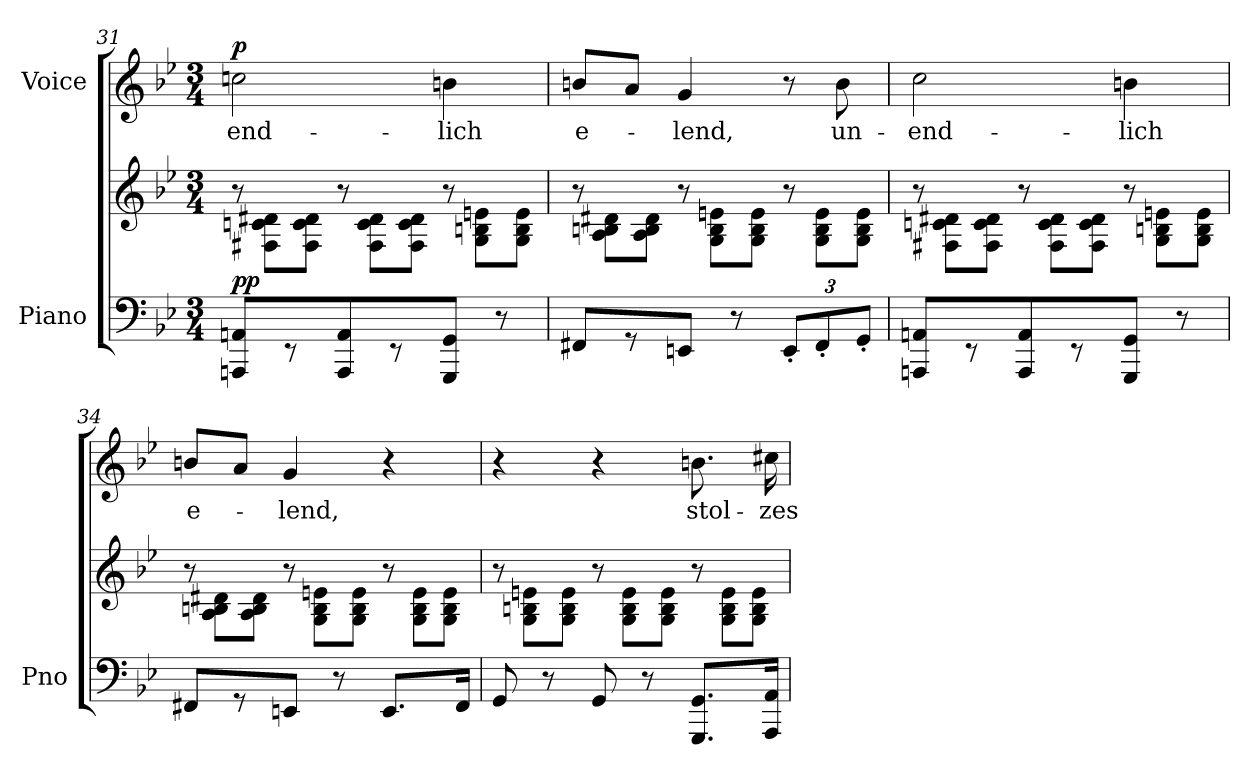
**kern	**kern	**dynam	**kern	**text	**dynam
*part2	*part2	*part2	*part1	*part1	*part1
*staff3	*staff2	*staff2/3	*staff1	*staff1	*staff1
*I"Piano	*	*	*I"Voice	*	*
*I'Pno	*	*	*	*	*
*clefF4	*	*	*clefG2	*	*
*k[b-e-]	*k[b-e-]	*	*k[b-e-]	*	*
*g:	*g:	*	*g:	*	*
*M3/4	*M3/4	*	*M3/4	*	*
*	*Xtuplet	*	*	*	*
=31	=31	=31	=31	=31	=31
!	!	!LO:DY:a=2	!	!LO:LY:b	!LO:DY:a
8AAAn/ 8AAn/L	12r	pp	2ccn\	-end-	p
.	12F#X\ 12cn\ 12d#X\L	.	.	.	.
8r	.	.	.	.	.
.	12F#\ 12c\ 12d#\J	.	.	.	.
8AAA/ 8AA/	12r	.	.	.	.
.	12F#\ 12c\ 12d#\L	.	.	.	.
8r	.	.	.	.	.
.	12F#\ 12c\ 12d#\J	.	.	.	.
!	!	!	!	!LO:LY:b	!
8GGG/ 8GG/J	12r	.	4bn\	-lich	.
.	12G\ 12Bn\ 12en\L	.	.	.	.
8r	.	.	.	.	.
.	12G\ 12B\ 12e\J	.	.	.	.
=32	=32	=32	=32	=32	=32
!	!	!	!	!LO:LY:b	!
8FF#X/L	12r	.	8bn/L	e-	.
.	12A\ 12Bn\ 12d#X\L	.	.	.	.
8r	.	.	8a/J	.	.
.	12A\ 12B\ 12d#\J	.	.	.	.
!	!	!	!	!LO:LY:b	!
8EEn/J	12r	.	4g/	lend,	.
.	12G\ 12B\ 12en\L	.	.	.	.
8r	.	.	.	.	.
.	12G\ 12B\ 12e\J	.	.	.	.
*Xbrackettup	*	*	*	*	*
12EE'/L	12r	.	8r	.	.
12FF#'/	12G\ 12B\ 12e\L	.	.	.	.
!	!	!	!	!LO:LY:b	!
.	.	.	8b\	un-	.
12GG'/J	12G\ 12B\ 12e\J	.	.	.	.
=33	=33	=33	=33	=33	=33
!	!	!	!	!LO:LY:b	!
8AAAn/ 8AAn/L	12r	.	2cc\	-end-	.
.	12F#X\ 12cn\ 12d#X\L	.	.	.	.
8r	.	.	.	.	.
.	12F#\ 12c\ 12d#\J	.	.	.	.
8AAA/ 8AA/	12r	.	.	.	.
.	12F#\ 12c\ 12d#\L	.	.	.	.
8r	.	.	.	.	.
.	12F#\ 12c\ 12d#\J	.	.	.	.
!	!	!	!	!LO:LY:b	!
8GGG/ 8GG/J	12r	.	4bn\	-lich	.
.	12G\ 12Bn\ 12en\L	.	.	.	.
8r	.	.	.	.	.
.	12G\ 12B\ 12e\J	.	.	.	.
!!LO:PB:g=z
=34	=34	=34	=34	=34	=34
!	!	!	!	!LO:LY:b	!
8FF#X/L	12r	.	8bn/L	e-	.
.	12A\ 12Bn\ 12d#X\L	.	.	.	.
8r	.	.	8a/J	.	.
.	12A\ 12B\ 12d#\J	.	.	.	.
!	!	!	!	!LO:LY:b	!
8EEn/J	12r	.	4g/	lend,	.
.	12G\ 12B\ 12en\L	.	.	.	.
8r	.	.	.	.	.
.	12G\ 12B\ 12e\J	.	.	.	.
8.EE/L	12r	.	4r	.	.
.	12G\ 12B\ 12e\L	.	.	.	.
.	12G\ 12B\ 12e\J	.	.	.	.
16FF#/Jk	.	.	.	.	.
=35	=35	=35	=35	=35	=35
8GG/	12r	.	4r	.	.
.	12G\ 12Bn\ 12en\L	.	.	.	.
8r	.	.	.	.	.
.	12G\ 12B\ 12e\J	.	.	.	.
8GG/	12r	.	4r	.	.
.	12G\ 12B\ 12e\L	.	.	.	.
8r	.	.	.	.	.
.	12G\ 12B\ 12e\J	.	.	.	.
!	!	!	!	!LO:LY:b	!
8.GGG/ 8.GG/L	12r	.	8.bn\	stol-	.
.	12G\ 12B\ 12e\L	.	.	.	.
.	12G\ 12B\ 12e\J	.	.	.	.
!	!	!	!	!LO:LY:b	!
16AAA/ 16AA/Jk	.	.	16cc#X\	-zes	.
=	=	=	=	=	=
*-	*-	*-	*-	*-	*-
